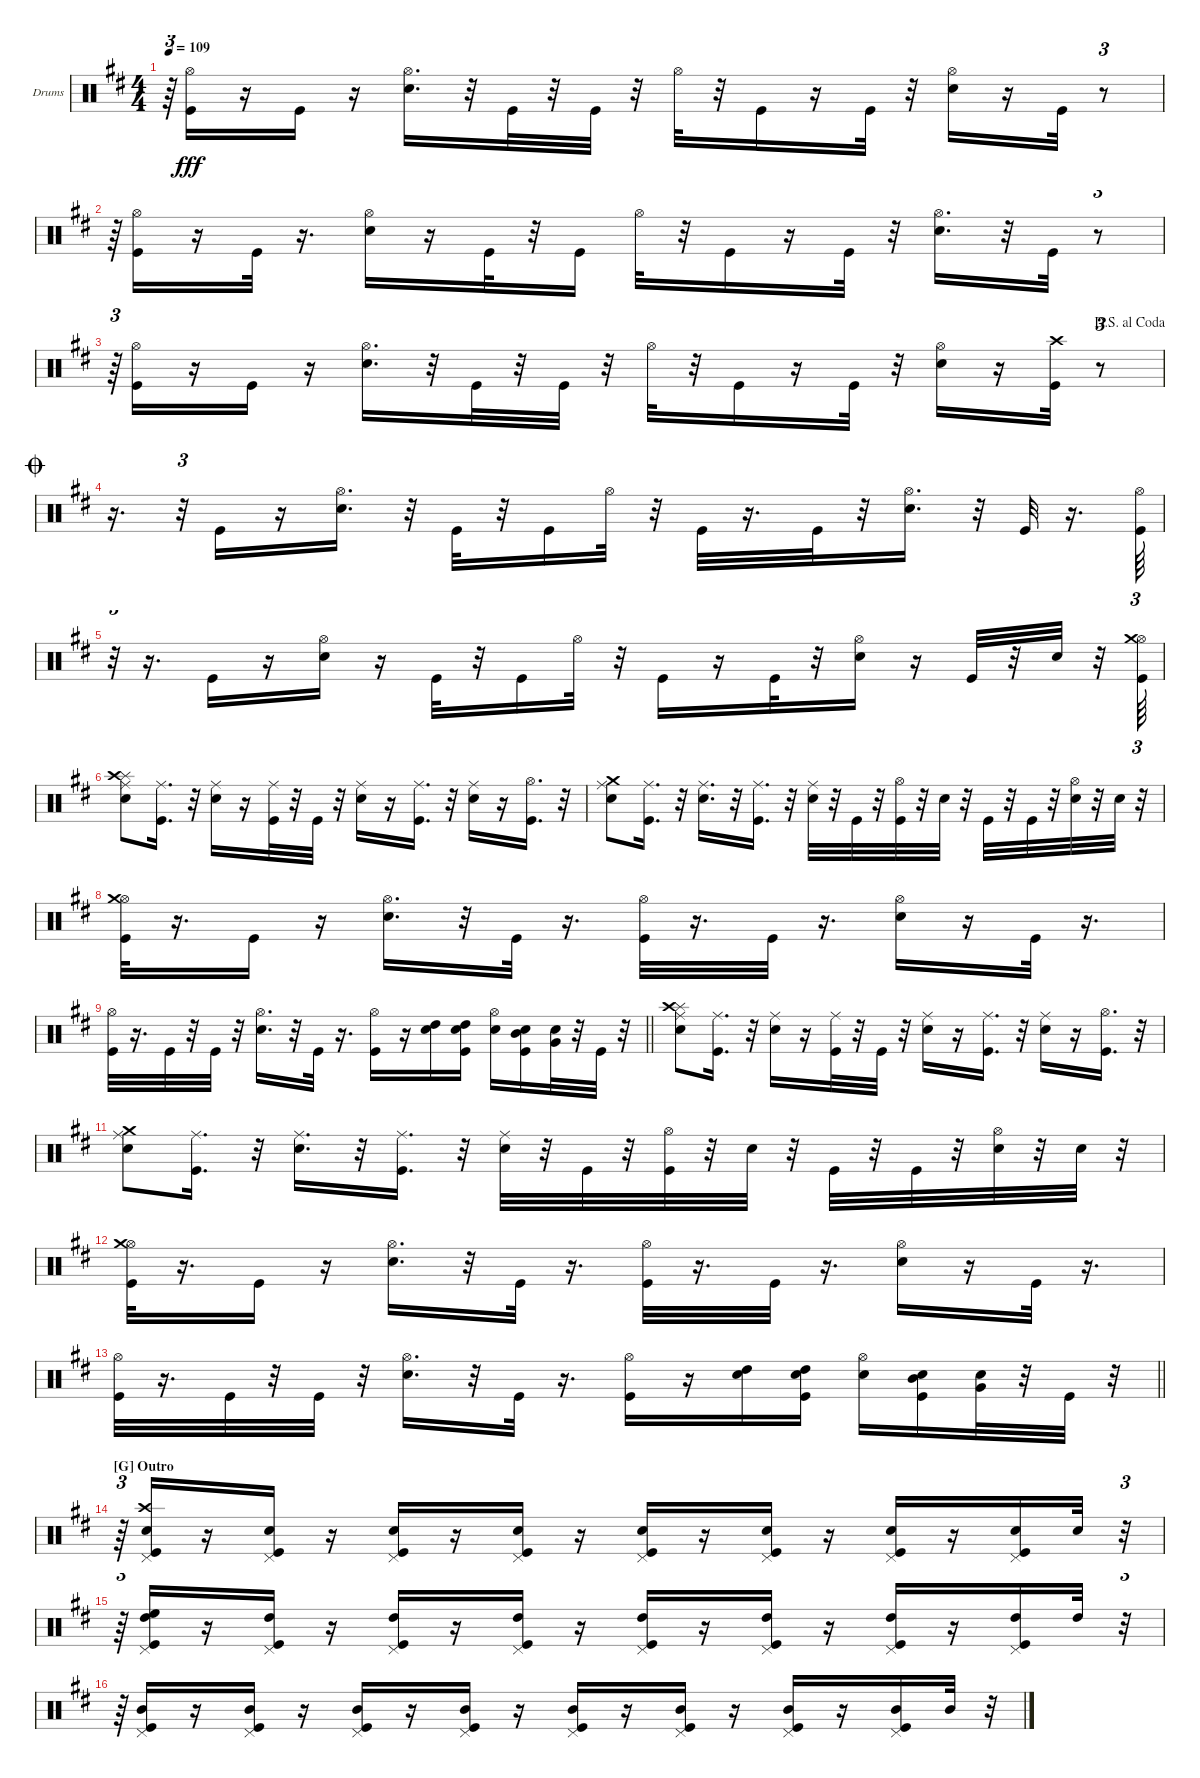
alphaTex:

\bracketExtendMode nobrackets
\firstSystemTrackNameOrientation horizontal
\otherSystemsTrackNameOrientation horizontal
\defaultBarNumberDisplay FirstOfSystem
\track ("Drumkit" "Drums") {instrument percussion}
\staff {score}
\articulation defaults
\ts (4 4)
\tempo 109
\clef neutral
\ks bminor
r.64{tu (3 2) dy fff} ("Kick (hit)" "Hi-Hat (open)").16 r.16 "Kick (hit)".16 r.16 ("Snare (hit) 2" "Hi-Hat (open)").16{d} r.32 "Kick (hit)".32 r.32 "Kick (hit)".32 r.32 "Hi-Hat (open)".32 r.32 "Kick (hit)".16 r.16 "Kick (hit)".32 r.32 ("Snare (hit) 2" "Hi-Hat (open)").16 r.16 "Kick (hit)".32 r.8{tu (3 2)} |
r.64{tu (3 2)} ("Kick (hit)" "Hi-Hat (open)").16 r.16 "Kick (hit)".32 r.16{d} ("Snare (hit) 2" "Hi-Hat (open)").16 r.16 "Kick (hit)".32 r.32 "Kick (hit)".16 "Hi-Hat (open)".32 r.32 "Kick (hit)".16 r.16 "Kick (hit)".32 r.32 ("Snare (hit) 2" "Hi-Hat (open)").16{d} r.32 "Kick (hit)".32 r.8{tu (3 2)} |
\jump dalsegnoalcoda
r.64{tu (3 2)} ("Kick (hit)" "Hi-Hat (open)").16 r.16 "Kick (hit)".16 r.16 ("Snare (hit) 2" "Hi-Hat (open)").16{d} r.32 "Kick (hit)".32 r.32 "Kick (hit)".32 r.32 "Hi-Hat (open)".32 r.32 "Kick (hit)".16 r.16 "Kick (hit)".32 r.32 ("Snare (hit) 2" "Hi-Hat (open)").16 r.16 ("Kick (hit)" "Crash high (hit)").32 r.8{tu (3 2)} |
\jump coda
r.16{d} r.32{tu (3 2)} "Kick (hit)".16 r.16 ("Snare (hit) 2" "Hi-Hat (open)").16{d} r.32 "Kick (hit)".32 r.32 "Kick (hit)".16 "Hi-Hat (open)".32 r.32 "Kick (hit)".32 r.16{d} "Kick (hit)".32 r.32 ("Snare (hit) 2" "Hi-Hat (open)").16{d} r.32 "Kick (hit)".32 r.16{d} ("Kick (hit)" "Hi-Hat (open)").64{tu (3 2)} |
r.32{tu (3 2)} r.16{d} "Kick (hit)".16 r.16 ("Snare (hit) 2" "Hi-Hat (open)").16 r.16 "Kick (hit)".32 r.32 "Kick (hit)".16 "Hi-Hat (open)".32 r.32 "Kick (hit)".16 r.16 "Kick (hit)".32 r.32 ("Snare (hit) 2" "Hi-Hat (open)").16 r.16 "Kick (hit)".32 r.32 "Snare (hit) 2".32 r.32 ("Kick (hit)" "Hi-Hat (open)" "Crash medium (hit)").64{tu (3 2)} |
("Snare (hit) 2" "Ride (middle)" "Splash (hit)" "Crash high (hit)").8 ("Kick (hit)" "Ride (middle)").16{d} r.32 ("Snare (hit) 2" "Ride (middle)").16 r.16 ("Kick (hit)" "Ride (middle)").32 r.32 "Kick (hit)".32 r.32 ("Snare (hit) 2" "Ride (middle)").16 r.16 ("Kick (hit)" "Ride (middle)").16{d} r.32 ("Snare (hit) 2" "Ride (middle)").16 r.16 ("Kick (hit)" "Hi-Hat (open)").16{d} r.32 |
("Snare (hit) 2" "Crash medium (hit)" "Ride (middle)").8 ("Kick (hit)" "Ride (middle)").16{d} r.32 ("Snare (hit) 2" "Ride (middle)").16{d} r.32 ("Kick (hit)" "Ride (middle)").16{d} r.32 ("Snare (hit) 2" "Ride (middle)").32 r.32 "Kick (hit)".32 r.32 ("Kick (hit)" "Hi-Hat (open)").32 r.32 "Snare (hit) 2".32 r.32 "Kick (hit)".32 r.32 "Kick (hit)".32 r.32 ("Snare (hit) 2" "Hi-Hat (open)").32 r.32 "Snare (hit) 2".32 r.32 |
("Kick (hit)" "Hi-Hat (open)" "Crash medium (hit)").32 r.16{d} "Kick (hit)".16 r.16 ("Snare (hit) 2" "Hi-Hat (open)").16{d} r.32 "Kick (hit)".32 r.16{d} ("Kick (hit)" "Hi-Hat (open)").32 r.16{d} "Kick (hit)".32 r.16{d} ("Snare (hit) 2" "Hi-Hat (open)").16 r.16 "Kick (hit)".32 r.16{d} |
\barLineRight lightlight
("Kick (hit)" "Hi-Hat (open)").32 r.16{d} "Kick (hit)".32 r.32 "Kick (hit)".32 r.32 ("Snare (hit) 2" "Hi-Hat (open)").16{d} r.32 "Kick (hit)".32 r.16{d} ("Kick (hit)" "Hi-Hat (open)").16 r.16 ("Snare (hit) 2" "High Tom (hit)").16 ("Kick (hit)" "Snare (hit) 2" "High Tom (hit)").16 ("Snare (hit) 2" "Hi-Hat (open)").16 ("Kick (hit)" "Snare (hit) 2" "Mid Tom (hit)").16 ("Snare (hit) 2" "Very Low Tom (hit)").32 r.32 "Kick (hit)".32 r.32 |
("Snare (hit) 2" "Ride (middle)" "Splash (hit)" "Crash high (hit)").8 ("Kick (hit)" "Ride (middle)").16{d} r.32 ("Snare (hit) 2" "Ride (middle)").16 r.16 ("Kick (hit)" "Ride (middle)").32 r.32 "Kick (hit)".32 r.32 ("Snare (hit) 2" "Ride (middle)").16 r.16 ("Kick (hit)" "Ride (middle)").16{d} r.32 ("Snare (hit) 2" "Ride (middle)").16 r.16 ("Kick (hit)" "Hi-Hat (open)").16{d} r.32 |
("Snare (hit) 2" "Crash medium (hit)" "Ride (middle)").8 ("Kick (hit)" "Ride (middle)").16{d} r.32 ("Snare (hit) 2" "Ride (middle)").16{d} r.32 ("Kick (hit)" "Ride (middle)").16{d} r.32 ("Snare (hit) 2" "Ride (middle)").32 r.32 "Kick (hit)".32 r.32 ("Kick (hit)" "Hi-Hat (open)").32 r.32 "Snare (hit) 2".32 r.32 "Kick (hit)".32 r.32 "Kick (hit)".32 r.32 ("Snare (hit) 2" "Hi-Hat (open)").32 r.32 "Snare (hit) 2".32 r.32 |
("Kick (hit)" "Hi-Hat (open)" "Crash medium (hit)").32 r.16{d} "Kick (hit)".16 r.16 ("Snare (hit) 2" "Hi-Hat (open)").16{d} r.32 "Kick (hit)".32 r.16{d} ("Kick (hit)" "Hi-Hat (open)").32 r.16{d} "Kick (hit)".32 r.16{d} ("Snare (hit) 2" "Hi-Hat (open)").16 r.16 "Kick (hit)".32 r.16{d} |
\barLineRight lightlight
("Kick (hit)" "Hi-Hat (open)").32 r.16{d} "Kick (hit)".32 r.32 "Kick (hit)".32 r.32 ("Snare (hit) 2" "Hi-Hat (open)").16{d} r.32 "Kick (hit)".32 r.16{d} ("Kick (hit)" "Hi-Hat (open)").16 r.16 ("Snare (hit) 2" "High Tom (hit)").16 ("Kick (hit)" "Snare (hit) 2" "High Tom (hit)").16 ("Snare (hit) 2" "Hi-Hat (open)").16 ("Kick (hit)" "Snare (hit) 2" "Mid Tom (hit)").16 ("Snare (hit) 2" "Very Low Tom (hit)").32 r.32 "Kick (hit)".32 r.32 |
\section ("G" "Outro")
r.64{tu (3 2)} ("Kick (hit)" "Snare (hit) 2" "Pedal Hi-Hat (hit)" "Crash high (hit)").16 r.16 ("Kick (hit)" "Snare (hit) 2" "Pedal Hi-Hat (hit)").16 r.16 ("Kick (hit)" "Snare (hit) 2" "Pedal Hi-Hat (hit)").16 r.16 ("Kick (hit)" "Snare (hit) 2" "Pedal Hi-Hat (hit)").16 r.16 ("Kick (hit)" "Snare (hit) 2" "Pedal Hi-Hat (hit)").16 r.16 ("Kick (hit)" "Snare (hit) 2" "Pedal Hi-Hat (hit)").16 r.16 ("Kick (hit)" "Snare (hit) 2" "Pedal Hi-Hat (hit)").16 r.16 ("Kick (hit)" "Snare (hit) 2" "Pedal Hi-Hat (hit)").16 "Snare (hit) 2".32 r.32{tu (3 2)} |
r.64{tu (3 2)} ("Kick (hit)" "Pedal Hi-Hat (hit)" "High Tom (hit)" "High Floor Tom (hit)").16 r.16 ("Kick (hit)" "Pedal Hi-Hat (hit)" "High Tom (hit)").16 r.16 ("Kick (hit)" "Pedal Hi-Hat (hit)" "High Tom (hit)").16 r.16 ("Kick (hit)" "Pedal Hi-Hat (hit)" "High Tom (hit)").16 r.16 ("Kick (hit)" "Pedal Hi-Hat (hit)" "High Tom (hit)").16 r.16 ("Kick (hit)" "Pedal Hi-Hat (hit)" "High Tom (hit)").16 r.16 ("Kick (hit)" "Pedal Hi-Hat (hit)" "High Tom (hit)").16 r.16 ("Kick (hit)" "Pedal Hi-Hat (hit)" "High Tom (hit)").16 "High Tom (hit)".32 r.32{tu (3 2)} |
r.64{tu (3 2)} ("Kick (hit)" "Pedal Hi-Hat (hit)" "Mid Tom (hit)").16 r.16 ("Kick (hit)" "Pedal Hi-Hat (hit)" "Mid Tom (hit)").16 r.16 ("Kick (hit)" "Pedal Hi-Hat (hit)" "Mid Tom (hit)").16 r.16 ("Kick (hit)" "Pedal Hi-Hat (hit)" "Mid Tom (hit)").16 r.16 ("Kick (hit)" "Pedal Hi-Hat (hit)" "Mid Tom (hit)").16 r.16 ("Kick (hit)" "Pedal Hi-Hat (hit)" "Mid Tom (hit)").16 r.16 ("Kick (hit)" "Pedal Hi-Hat (hit)" "Mid Tom (hit)").16 r.16 ("Kick (hit)" "Pedal Hi-Hat (hit)" "Mid Tom (hit)").16 "Mid Tom (hit)".32 r.32{tu (3 2)}
